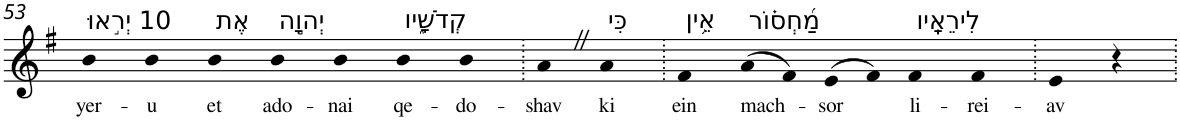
**kern	**text
*part1	*part1
*staff1	*staff1
*I"Piano	*
*I'Pno	*
!!LO:PB:g=z
*clefG2	*
*k[f#]	*
*G:	*
=53	=53
!LO:TX:a:t=10 יְר֣אוּ	!
!	!LO:LY:b
4b	yer-
!	!LO:LY:b
4b	-u
!LO:TX:a:t=אֶת	!
!	!LO:LY:b
4b	et
!LO:TX:a:t=יְהוָ֣ה	!
!	!LO:LY:b
4b	ado-
!	!LO:LY:b
4b	-nai
!LO:TX:a:t=קְדֹשָׁ֑יו	!
!	!LO:LY:b
4b	qe-
!	!LO:LY:b
4b	-do-
=54.	=54.
!	!LO:LY:b
4aZ	-shav
!LO:TX:a:t=כִּי	!
!	!LO:LY:b
4a	ki
=55.	=55.
!LO:TX:a:t=אֵ֥ין	!
!	!LO:LY:b
4f#	ein
!LO:TX:a:t=מַ֝חְס֗וֹר	!
!	!LO:LY:b
(>8a	mach-
8f#)	.
!	!LO:LY:b
(>8e	-sor
8f#)	.
!LO:TX:a:t=לִירֵאָֽיו	!
!	!LO:LY:b
4f#	li-
!	!LO:LY:b
4f#	-rei-
=56.	=56.
!	!LO:LY:b
4e	-av
4r	.
=.	=.
*-	*-
